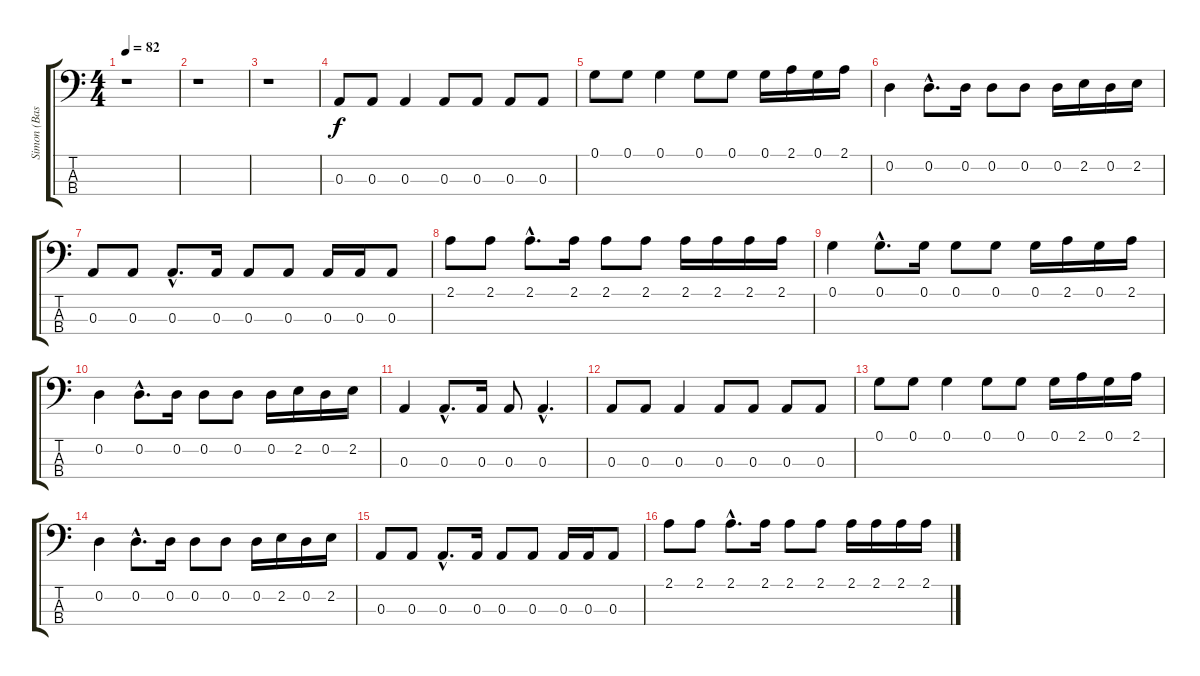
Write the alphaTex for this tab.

\track ("Simon (Bass)" "Simon (Bas") {instrument slapbass2}
\staff {score tabs}
\tuning (G2 D2 A1 E1) {hide}
\ts (4 4)
\tempo 82
\clef f4
\ks c
r.1{dy f instrument slapbass2} |
r.1 |
r.1 |
0.3.8 0.3.8 0.3.4 0.3.8 0.3.8 0.3.8 0.3.8 |
0.1.8 0.1.8 0.1.4 0.1.8 0.1.8 0.1.16 2.1.16 0.1.16 2.1.16 |
0.2.4 0.2{hac}.8{d} 0.2.16 0.2.8 0.2.8 0.2.16 2.2.16 0.2.16 2.2.16 |
0.3.8 0.3.8 0.3{hac}.8{d} 0.3.16 0.3.8 0.3.8 0.3.16 0.3.16 0.3.8 |
2.1.8 2.1.8 2.1{hac}.8{d} 2.1.16 2.1.8 2.1.8 2.1.16 2.1.16 2.1.16 2.1.16 |
0.1.4 0.1{hac}.8{d} 0.1.16 0.1.8 0.1.8 0.1.16 2.1.16 0.1.16 2.1.16 |
0.2.4 0.2{hac}.8{d} 0.2.16 0.2.8 0.2.8 0.2.16 2.2.16 0.2.16 2.2.16 |
0.3.4 0.3{hac}.8{d} 0.3.16 0.3.8 0.3{hac}.4{d} |
0.3.8 0.3.8 0.3.4 0.3.8 0.3.8 0.3.8 0.3.8 |
0.1.8 0.1.8 0.1.4 0.1.8 0.1.8 0.1.16 2.1.16 0.1.16 2.1.16 |
0.2.4 0.2{hac}.8{d} 0.2.16 0.2.8 0.2.8 0.2.16 2.2.16 0.2.16 2.2.16 |
0.3.8 0.3.8 0.3{hac}.8{d} 0.3.16 0.3.8 0.3.8 0.3.16 0.3.16 0.3.8 |
2.1.8 2.1.8 2.1{hac}.8{d} 2.1.16 2.1.8 2.1.8 2.1.16 2.1.16 2.1.16 2.1.16
